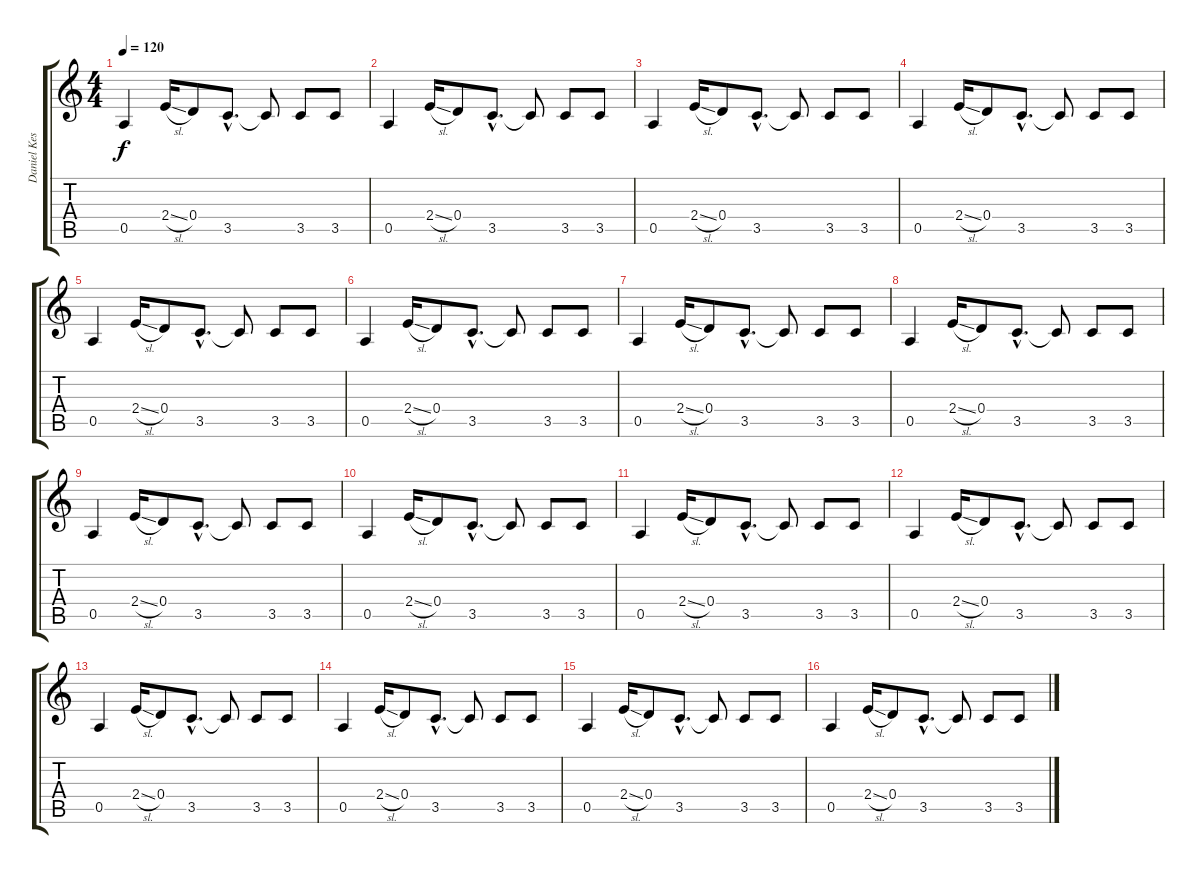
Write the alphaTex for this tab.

\track ("Daniel Kessler" "Daniel Kes") {instrument overdrivenguitar}
\staff {score tabs}
\tuning (E4 B3 G3 D3 A2 E2) {hide}
\ts (4 4)
\tempo 120
\clef g2
\ks c
0.5.4{dy f instrument overdrivenguitar} 2.4{sl}.16 0.4.8 3.5{hac}.8{d} 3.5{t}.8 3.5.8 3.5.8 |
0.5.4 2.4{sl}.16 0.4.8 3.5{hac}.8{d} 3.5{t}.8 3.5.8 3.5.8 |
0.5.4 2.4{sl}.16 0.4.8 3.5{hac}.8{d} 3.5{t}.8 3.5.8 3.5.8 |
0.5.4 2.4{sl}.16 0.4.8 3.5{hac}.8{d} 3.5{t}.8 3.5.8 3.5.8 |
0.5.4 2.4{sl}.16 0.4.8 3.5{hac}.8{d} 3.5{t}.8 3.5.8 3.5.8 |
0.5.4 2.4{sl}.16 0.4.8 3.5{hac}.8{d} 3.5{t}.8 3.5.8 3.5.8 |
0.5.4 2.4{sl}.16 0.4.8 3.5{hac}.8{d} 3.5{t}.8 3.5.8 3.5.8 |
0.5.4 2.4{sl}.16 0.4.8 3.5{hac}.8{d} 3.5{t}.8 3.5.8 3.5.8 |
0.5.4 2.4{sl}.16 0.4.8 3.5{hac}.8{d} 3.5{t}.8 3.5.8 3.5.8 |
0.5.4 2.4{sl}.16 0.4.8 3.5{hac}.8{d} 3.5{t}.8 3.5.8 3.5.8 |
0.5.4 2.4{sl}.16 0.4.8 3.5{hac}.8{d} 3.5{t}.8 3.5.8 3.5.8 |
0.5.4 2.4{sl}.16 0.4.8 3.5{hac}.8{d} 3.5{t}.8 3.5.8 3.5.8 |
0.5.4 2.4{sl}.16 0.4.8 3.5{hac}.8{d} 3.5{t}.8 3.5.8 3.5.8 |
0.5.4 2.4{sl}.16 0.4.8 3.5{hac}.8{d} 3.5{t}.8 3.5.8 3.5.8 |
0.5.4 2.4{sl}.16 0.4.8 3.5{hac}.8{d} 3.5{t}.8 3.5.8 3.5.8 |
0.5.4 2.4{sl}.16 0.4.8 3.5{hac}.8{d} 3.5{t}.8 3.5.8 3.5.8
